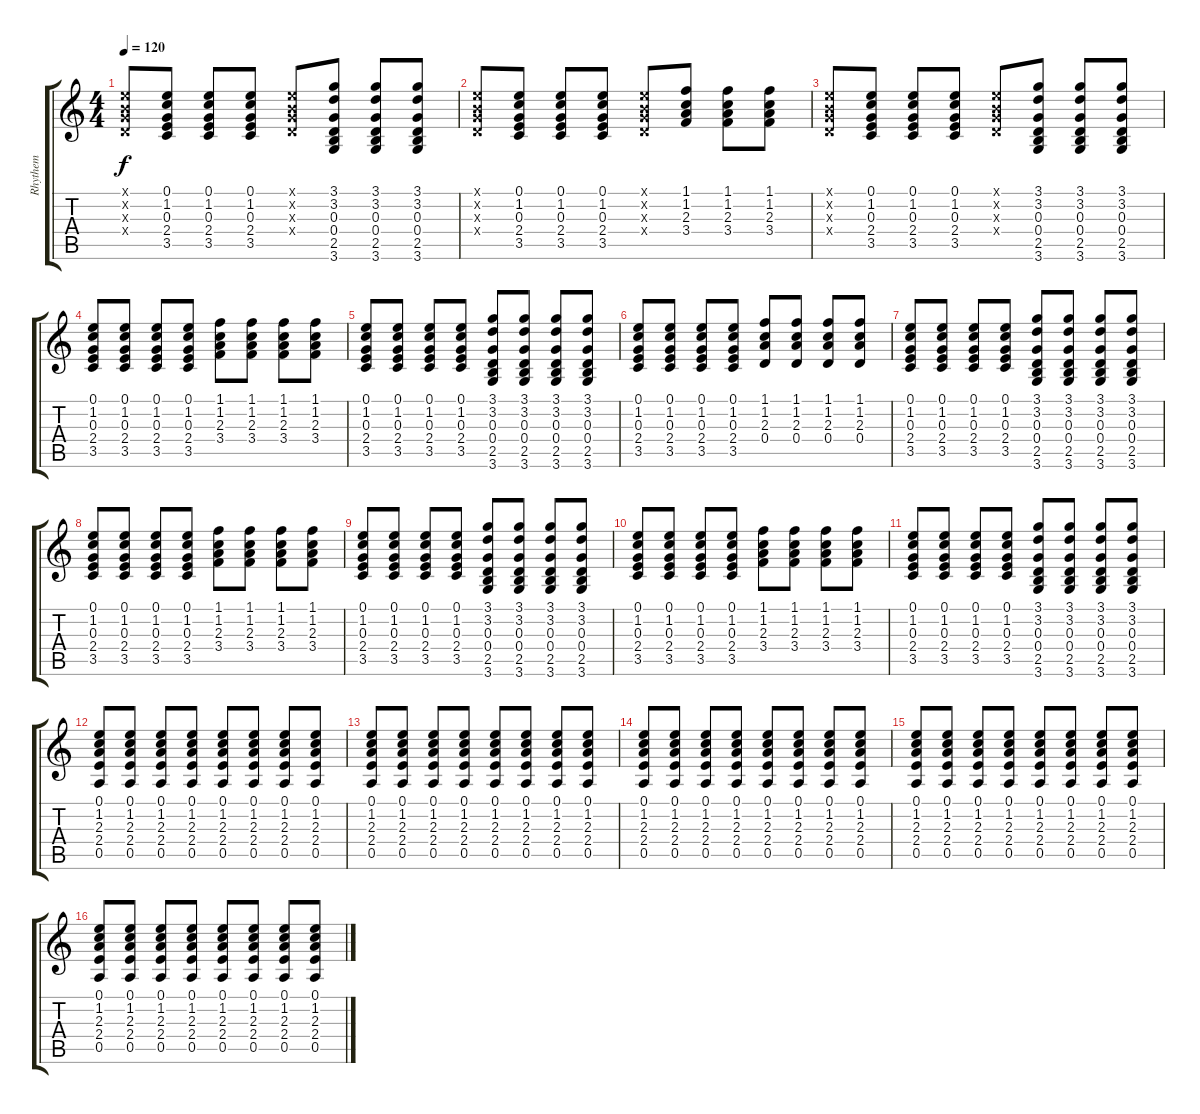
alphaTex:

\track ("Rhythem" "Rhythem") {instrument acousticguitarsteel}
\staff {score tabs}
\tuning (E4 B3 G3 D3 A2 E2) {hide}
\ts (4 4)
\tempo 120
\clef g2
\ks c
(0.1{x} 0.2{x} 0.3{x} 0.4{x}).8{dy f} (0.1 1.2 0.3 2.4 3.5).8 (0.1 1.2 0.3 2.4 3.5).8 (0.1 1.2 0.3 2.4 3.5).8 (0.1{x} 0.2{x} 0.3{x} 0.4{x}).8 (3.1 3.2 0.3 0.4 2.5 3.6).8 (3.1 3.2 0.3 0.4 2.5 3.6).8 (3.1 3.2 0.3 0.4 2.5 3.6).8 |
(0.1{x} 0.2{x} 0.3{x} 0.4{x}).8 (0.1 1.2 0.3 2.4 3.5).8 (0.1 1.2 0.3 2.4 3.5).8 (0.1 1.2 0.3 2.4 3.5).8 (0.1{x} 0.2{x} 0.3{x} 0.4{x}).8 (1.1 1.2 2.3 3.4).8 (1.1 1.2 2.3 3.4).8 (1.1 1.2 2.3 3.4).8 |
(0.1{x} 0.2{x} 0.3{x} 0.4{x}).8 (0.1 1.2 0.3 2.4 3.5).8 (0.1 1.2 0.3 2.4 3.5).8 (0.1 1.2 0.3 2.4 3.5).8 (0.1{x} 0.2{x} 0.3{x} 0.4{x}).8 (3.1 3.2 0.3 0.4 2.5 3.6).8 (3.1 3.2 0.3 0.4 2.5 3.6).8 (3.1 3.2 0.3 0.4 2.5 3.6).8 |
(0.1 1.2 0.3 2.4 3.5).8 (0.1 1.2 0.3 2.4 3.5).8 (0.1 1.2 0.3 2.4 3.5).8 (0.1 1.2 0.3 2.4 3.5).8 (1.1 1.2 2.3 3.4).8 (1.1 1.2 2.3 3.4).8 (1.1 1.2 2.3 3.4).8 (1.1 1.2 2.3 3.4).8 |
(0.1 1.2 0.3 2.4 3.5).8 (0.1 1.2 0.3 2.4 3.5).8 (0.1 1.2 0.3 2.4 3.5).8 (0.1 1.2 0.3 2.4 3.5).8 (3.1 3.2 0.3 0.4 2.5 3.6).8 (3.1 3.2 0.3 0.4 2.5 3.6).8 (3.1 3.2 0.3 0.4 2.5 3.6).8 (3.1 3.2 0.3 0.4 2.5 3.6).8 |
(0.1 1.2 0.3 2.4 3.5).8 (0.1 1.2 0.3 2.4 3.5).8 (0.1 1.2 0.3 2.4 3.5).8 (0.1 1.2 0.3 2.4 3.5).8 (1.1 1.2 2.3 0.4).8 (1.1 1.2 2.3 0.4).8 (1.1 1.2 2.3 0.4).8 (1.1 1.2 2.3 0.4).8 |
(0.1 1.2 0.3 2.4 3.5).8 (0.1 1.2 0.3 2.4 3.5).8 (0.1 1.2 0.3 2.4 3.5).8 (0.1 1.2 0.3 2.4 3.5).8 (3.1 3.2 0.3 0.4 2.5 3.6).8 (3.1 3.2 0.3 0.4 2.5 3.6).8 (3.1 3.2 0.3 0.4 2.5 3.6).8 (3.1 3.2 0.3 0.4 2.5 3.6).8 |
(0.1 1.2 0.3 2.4 3.5).8 (0.1 1.2 0.3 2.4 3.5).8 (0.1 1.2 0.3 2.4 3.5).8 (0.1 1.2 0.3 2.4 3.5).8 (1.1 1.2 2.3 3.4).8 (1.1 1.2 2.3 3.4).8 (1.1 1.2 2.3 3.4).8 (1.1 1.2 2.3 3.4).8 |
(0.1 1.2 0.3 2.4 3.5).8 (0.1 1.2 0.3 2.4 3.5).8 (0.1 1.2 0.3 2.4 3.5).8 (0.1 1.2 0.3 2.4 3.5).8 (3.1 3.2 0.3 0.4 2.5 3.6).8 (3.1 3.2 0.3 0.4 2.5 3.6).8 (3.1 3.2 0.3 0.4 2.5 3.6).8 (3.1 3.2 0.3 0.4 2.5 3.6).8 |
(0.1 1.2 0.3 2.4 3.5).8 (0.1 1.2 0.3 2.4 3.5).8 (0.1 1.2 0.3 2.4 3.5).8 (0.1 1.2 0.3 2.4 3.5).8 (1.1 1.2 2.3 3.4).8 (1.1 1.2 2.3 3.4).8 (1.1 1.2 2.3 3.4).8 (1.1 1.2 2.3 3.4).8 |
(0.1 1.2 0.3 2.4 3.5).8 (0.1 1.2 0.3 2.4 3.5).8 (0.1 1.2 0.3 2.4 3.5).8 (0.1 1.2 0.3 2.4 3.5).8 (3.1 3.2 0.3 0.4 2.5 3.6).8 (3.1 3.2 0.3 0.4 2.5 3.6).8 (3.1 3.2 0.3 0.4 2.5 3.6).8 (3.1 3.2 0.3 0.4 2.5 3.6).8 |
(0.1 1.2 2.3 2.4 0.5).8 (0.1 1.2 2.3 2.4 0.5).8 (0.1 1.2 2.3 2.4 0.5).8 (0.1 1.2 2.3 2.4 0.5).8 (0.1 1.2 2.3 2.4 0.5).8 (0.1 1.2 2.3 2.4 0.5).8 (0.1 1.2 2.3 2.4 0.5).8 (0.1 1.2 2.3 2.4 0.5).8 |
(0.1 1.2 2.3 2.4 0.5).8 (0.1 1.2 2.3 2.4 0.5).8 (0.1 1.2 2.3 2.4 0.5).8 (0.1 1.2 2.3 2.4 0.5).8 (0.1 1.2 2.3 2.4 0.5).8 (0.1 1.2 2.3 2.4 0.5).8 (0.1 1.2 2.3 2.4 0.5).8 (0.1 1.2 2.3 2.4 0.5).8 |
(0.1 1.2 2.3 2.4 0.5).8 (0.1 1.2 2.3 2.4 0.5).8 (0.1 1.2 2.3 2.4 0.5).8 (0.1 1.2 2.3 2.4 0.5).8 (0.1 1.2 2.3 2.4 0.5).8 (0.1 1.2 2.3 2.4 0.5).8 (0.1 1.2 2.3 2.4 0.5).8 (0.1 1.2 2.3 2.4 0.5).8 |
(0.1 1.2 2.3 2.4 0.5).8 (0.1 1.2 2.3 2.4 0.5).8 (0.1 1.2 2.3 2.4 0.5).8 (0.1 1.2 2.3 2.4 0.5).8 (0.1 1.2 2.3 2.4 0.5).8 (0.1 1.2 2.3 2.4 0.5).8 (0.1 1.2 2.3 2.4 0.5).8 (0.1 1.2 2.3 2.4 0.5).8 |
(0.1 1.2 2.3 2.4 0.5).8 (0.1 1.2 2.3 2.4 0.5).8 (0.1 1.2 2.3 2.4 0.5).8 (0.1 1.2 2.3 2.4 0.5).8 (0.1 1.2 2.3 2.4 0.5).8 (0.1 1.2 2.3 2.4 0.5).8 (0.1 1.2 2.3 2.4 0.5).8 (0.1 1.2 2.3 2.4 0.5).8
